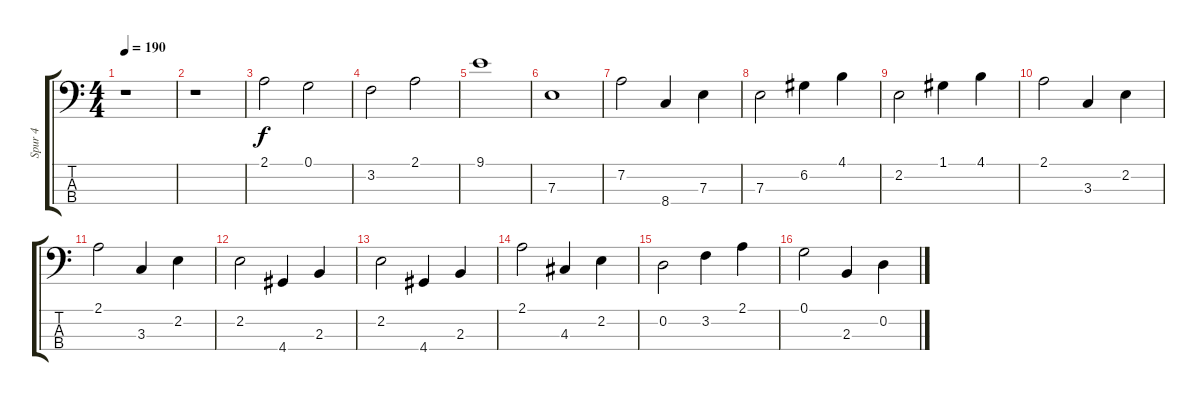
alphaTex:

\track ("Spur 4" "Spur 4") {instrument acousticbass}
\staff {score tabs}
\tuning (G2 D2 A1 E1) {hide}
\ts (4 4)
\tempo 190
\clef f4
\ks c
r.1{dy f instrument acousticbass} |
r.1 |
2.1.2 0.1.2 |
3.2.2 2.1.2 |
9.1.1 |
7.3.1 |
7.2.2 8.4.4 7.3.4 |
7.3.2 6.2.4 4.1.4 |
2.2.2 1.1.4 4.1.4 |
2.1.2 3.3.4 2.2.4 |
2.1.2 3.3.4 2.2.4 |
2.2.2 4.4.4 2.3.4 |
2.2.2 4.4.4 2.3.4 |
2.1.2 4.3.4 2.2.4 |
0.2.2 3.2.4 2.1.4 |
0.1.2 2.3.4 0.2.4
